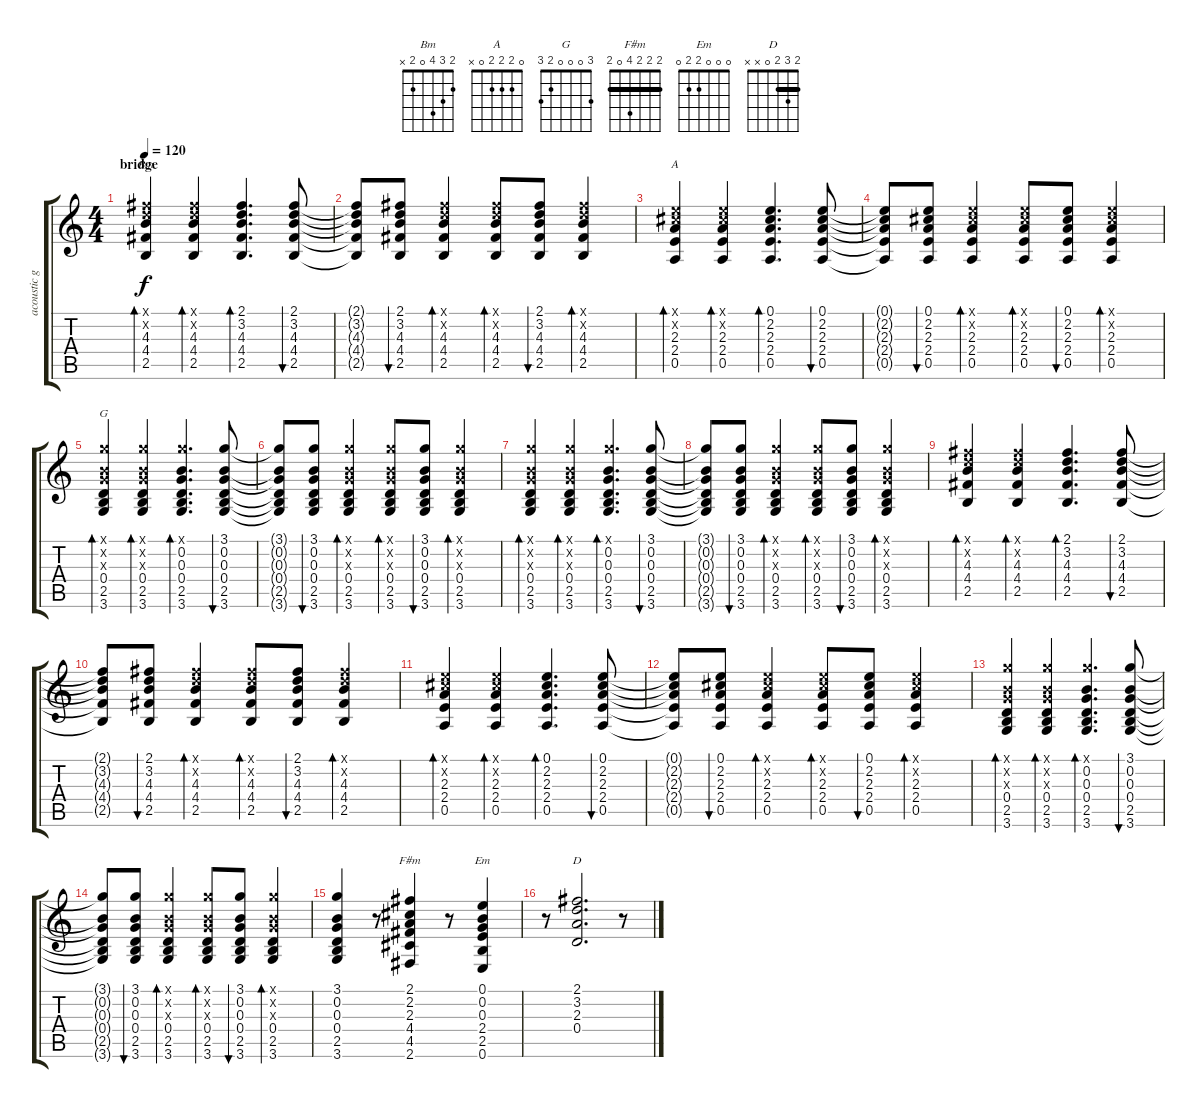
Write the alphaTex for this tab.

\track ("acoustic guitar" "acoustic g") {instrument acousticguitarsteel}
\staff {score tabs}
\tuning (E4 B3 G3 D3 A2 E2) {hide}
\chord ("Bm" 2 3 4 0 2 x)
\chord ("A" 0 2 2 2 0 x)
\chord ("G" 3 0 0 0 2 3)
\chord ("F#m" 2 2 2 4 0 2) {barre 2}
\chord ("Em" 0 0 0 2 2 0)
\chord ("D" 2 3 2 0 x x) {barre 2}
\ts (4 4)
\section ("" "bridge")
\tempo 120
\clef g2
\ks c
(2.1{x} 3.2{x} 4.3 4.4 2.5).4{bd 240 ch "Bm" dy f} (2.1{x} 3.2{x} 4.3 4.4 2.5).4{bd 240} (2.1 3.2 4.3 4.4 2.5).4{d bd 240} (2.1 3.2 4.3 4.4 2.5).8{bu 240} |
(2.1{t} 3.2{t} 4.3{t} 4.4{t} 2.5{t}).8 (2.1 3.2 4.3 4.4 2.5).8{bu 240} (2.1{x} 3.2{x} 4.3 4.4 2.5).4{bd 240} (2.1{x} 3.2{x} 4.3 4.4 2.5).8{bd 240} (2.1 3.2 4.3 4.4 2.5).8{bu 240} (2.1{x} 3.2{x} 4.3 4.4 2.5).4{bd 240} |
(0.1{x} 2.2{x} 2.3 2.4 0.5).4{bd 240 ch "A"} (0.1{x} 2.2{x} 2.3 2.4 0.5).4{bd 240} (0.1 2.2 2.3 2.4 0.5).4{d bd 240} (0.1 2.2 2.3 2.4 0.5).8{bu 240} |
(0.1{t} 2.2{t} 2.3{t} 2.4{t} 0.5{t}).8 (0.1 2.2 2.3 2.4 0.5).8{bu 240} (0.1{x} 2.2{x} 2.3 2.4 0.5).4{bd 240} (0.1{x} 2.2{x} 2.3 2.4 0.5).8{bd 240} (0.1 2.2 2.3 2.4 0.5).8{bu 240} (0.1{x} 2.2{x} 2.3 2.4 0.5).4{bd 240} |
(3.1{x} 0.2{x} 0.3{x} 0.4 2.5 3.6).4{bd 240 ch "G"} (3.1{x} 0.2{x} 0.3{x} 0.4 2.5 3.6).4{bd 240} (3.1{x} 0.2 0.3 0.4 2.5 3.6).4{d bd 120} (3.1 0.2 0.3 0.4 2.5 3.6).8{bu 240} |
(3.1{t} 0.2{t} 0.3{t} 0.4{t} 2.5{t} 3.6{t}).8 (3.1 0.2 0.3 0.4 2.5 3.6).8{bu 240} (3.1{x} 0.2{x} 0.3{x} 0.4 2.5 3.6).4{bd 240} (3.1{x} 0.2{x} 0.3{x} 0.4 2.5 3.6).8{bd 240} (3.1 0.2 0.3 0.4 2.5 3.6).8{bu 240} (3.1{x} 0.2{x} 0.3{x} 0.4 2.5 3.6).4{bd 240} |
(3.1{x} 0.2{x} 0.3{x} 0.4 2.5 3.6).4{bd 240} (3.1{x} 0.2{x} 0.3{x} 0.4 2.5 3.6).4{bd 240} (3.1{x} 0.2 0.3 0.4 2.5 3.6).4{d bd 120} (3.1 0.2 0.3 0.4 2.5 3.6).8{bu 240} |
(3.1{t} 0.2{t} 0.3{t} 0.4{t} 2.5{t} 3.6{t}).8 (3.1 0.2 0.3 0.4 2.5 3.6).8{bu 240} (3.1{x} 0.2{x} 0.3{x} 0.4 2.5 3.6).4{bd 240} (3.1{x} 0.2{x} 0.3{x} 0.4 2.5 3.6).8{bd 240} (3.1 0.2 0.3 0.4 2.5 3.6).8{bu 240} (3.1{x} 0.2{x} 0.3{x} 0.4 2.5 3.6).4{bd 240} |
(2.1{x} 3.2{x} 4.3 4.4 2.5).4{bd 240} (2.1{x} 3.2{x} 4.3 4.4 2.5).4{bd 240} (2.1 3.2 4.3 4.4 2.5).4{d bd 240} (2.1 3.2 4.3 4.4 2.5).8{bu 240} |
(2.1{t} 3.2{t} 4.3{t} 4.4{t} 2.5{t}).8 (2.1 3.2 4.3 4.4 2.5).8{bu 240} (2.1{x} 3.2{x} 4.3 4.4 2.5).4{bd 240} (2.1{x} 3.2{x} 4.3 4.4 2.5).8{bd 240} (2.1 3.2 4.3 4.4 2.5).8{bu 240} (2.1{x} 3.2{x} 4.3 4.4 2.5).4{bd 240} |
(0.1{x} 2.2{x} 2.3 2.4 0.5).4{bd 240} (0.1{x} 2.2{x} 2.3 2.4 0.5).4{bd 240} (0.1 2.2 2.3 2.4 0.5).4{d bd 240} (0.1 2.2 2.3 2.4 0.5).8{bu 240} |
(0.1{t} 2.2{t} 2.3{t} 2.4{t} 0.5{t}).8 (0.1 2.2 2.3 2.4 0.5).8{bu 240} (0.1{x} 2.2{x} 2.3 2.4 0.5).4{bd 240} (0.1{x} 2.2{x} 2.3 2.4 0.5).8{bd 240} (0.1 2.2 2.3 2.4 0.5).8{bu 240} (0.1{x} 2.2{x} 2.3 2.4 0.5).4{bd 240} |
(3.1{x} 0.2{x} 0.3{x} 0.4 2.5 3.6).4{bd 240} (3.1{x} 0.2{x} 0.3{x} 0.4 2.5 3.6).4{bd 240} (3.1{x} 0.2 0.3 0.4 2.5 3.6).4{d bd 120} (3.1 0.2 0.3 0.4 2.5 3.6).8{bu 240} |
(3.1{t} 0.2{t} 0.3{t} 0.4{t} 2.5{t} 3.6{t}).8 (3.1 0.2 0.3 0.4 2.5 3.6).8{bu 240} (3.1{x} 0.2{x} 0.3{x} 0.4 2.5 3.6).4{bd 240} (3.1{x} 0.2{x} 0.3{x} 0.4 2.5 3.6).8{bd 240} (3.1 0.2 0.3 0.4 2.5 3.6).8{bu 240} (3.1{x} 0.2{x} 0.3{x} 0.4 2.5 3.6).4{bd 240} |
(3.1 0.2 0.3 0.4 2.5 3.6).4 r.8 (2.1 2.2 2.3 4.4 4.5 2.6).4{ch "F#m"} r.8 (0.1 0.2 0.3 2.4 2.5 0.6).4{ch "Em"} |
r.8 (2.1 3.2 2.3 0.4).2{d ch "D"} r.8
